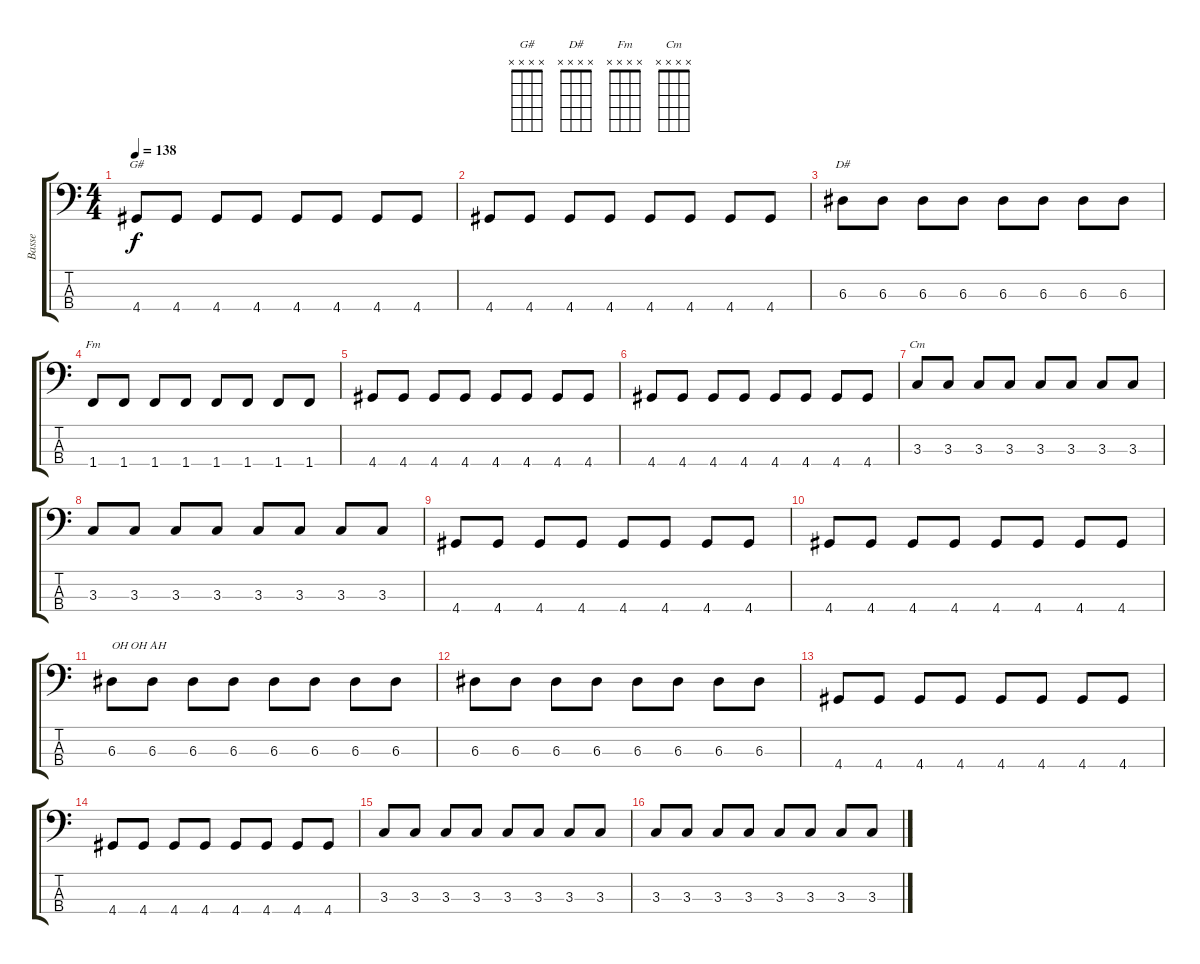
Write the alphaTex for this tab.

\track ("Basse" "Basse") {instrument acousticguitarnylon}
\staff {score tabs}
\tuning (G2 D2 A1 E1) {hide}
\chord ("G#" x x x x)
\chord ("D#" x x x x)
\chord ("Fm" x x x x)
\chord ("Cm" x x x x)
\ts (4 4)
\tempo 138
\clef f4
\ks c
4.4.8{ch "G#" dy f} 4.4.8 4.4.8 4.4.8 4.4.8 4.4.8 4.4.8 4.4.8 |
4.4.8 4.4.8 4.4.8 4.4.8 4.4.8 4.4.8 4.4.8 4.4.8 |
6.3.8{ch "D#"} 6.3.8 6.3.8 6.3.8 6.3.8 6.3.8 6.3.8 6.3.8 |
1.4.8{ch "Fm"} 1.4.8 1.4.8 1.4.8 1.4.8 1.4.8 1.4.8 1.4.8 |
4.4.8 4.4.8 4.4.8 4.4.8 4.4.8 4.4.8 4.4.8 4.4.8 |
4.4.8 4.4.8 4.4.8 4.4.8 4.4.8 4.4.8 4.4.8 4.4.8 |
3.3.8{ch "Cm"} 3.3.8 3.3.8 3.3.8 3.3.8 3.3.8 3.3.8 3.3.8 |
3.3.8 3.3.8 3.3.8 3.3.8 3.3.8 3.3.8 3.3.8 3.3.8 |
4.4.8 4.4.8 4.4.8 4.4.8 4.4.8 4.4.8 4.4.8 4.4.8 |
4.4.8 4.4.8 4.4.8 4.4.8 4.4.8 4.4.8 4.4.8 4.4.8 |
6.3.8{txt "OH OH AH"} 6.3.8 6.3.8 6.3.8 6.3.8 6.3.8 6.3.8 6.3.8 |
6.3.8 6.3.8 6.3.8 6.3.8 6.3.8 6.3.8 6.3.8 6.3.8 |
4.4.8 4.4.8 4.4.8 4.4.8 4.4.8 4.4.8 4.4.8 4.4.8 |
4.4.8 4.4.8 4.4.8 4.4.8 4.4.8 4.4.8 4.4.8 4.4.8 |
3.3.8 3.3.8 3.3.8 3.3.8 3.3.8 3.3.8 3.3.8 3.3.8 |
3.3.8 3.3.8 3.3.8 3.3.8 3.3.8 3.3.8 3.3.8 3.3.8
